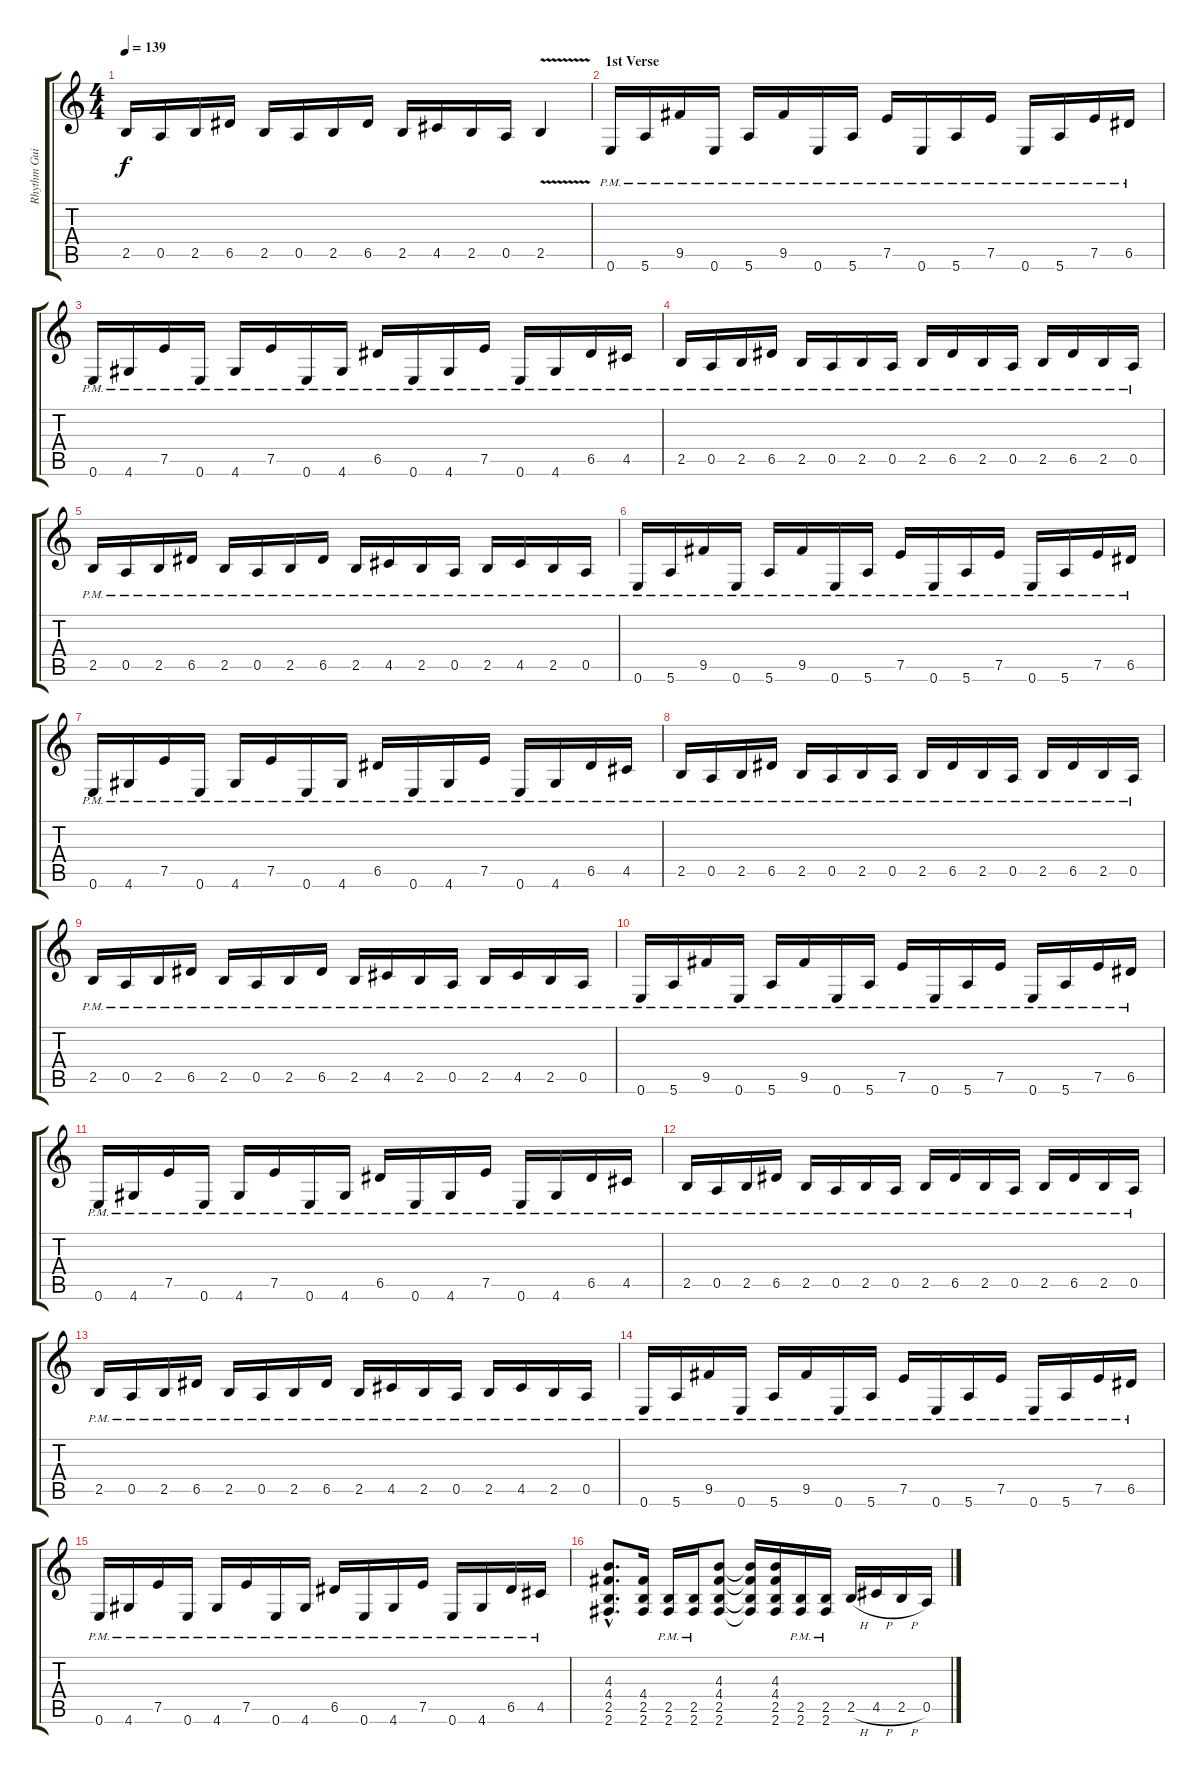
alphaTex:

\track ("Rhythm Guitar" "Rhythm Gui") {instrument distortionguitar}
\staff {score tabs}
\tuning (E4 B3 G3 D3 A2 E2) {hide}
\ts (4 4)
\tempo 139
\clef g2
\ks c
2.5.16{dy f} 0.5.16 2.5.16 6.5.16 2.5.16 0.5.16 2.5.16 6.5.16 2.5.16 4.5.16 2.5.16 0.5.16 2.5{v}.4 |
\section ("" "1st Verse")
0.6{pm}.16 5.6{pm}.16 9.5{pm}.16 0.6{pm}.16 5.6{pm}.16 9.5{pm}.16 0.6{pm}.16 5.6{pm}.16 7.5{pm}.16 0.6{pm}.16 5.6{pm}.16 7.5{pm}.16 0.6{pm}.16 5.6{pm}.16 7.5{pm}.16 6.5{pm}.16 |
0.6{pm}.16 4.6{pm}.16 7.5{pm}.16 0.6{pm}.16 4.6{pm}.16 7.5{pm}.16 0.6{pm}.16 4.6{pm}.16 6.5{pm}.16 0.6{pm}.16 4.6{pm}.16 7.5{pm}.16 0.6{pm}.16 4.6{pm}.16 6.5{pm}.16 4.5{pm}.16 |
2.5{pm}.16 0.5{pm}.16 2.5{pm}.16 6.5{pm}.16 2.5{pm}.16 0.5{pm}.16 2.5{pm}.16 0.5{pm}.16 2.5{pm}.16 6.5{pm}.16 2.5{pm}.16 0.5{pm}.16 2.5{pm}.16 6.5{pm}.16 2.5{pm}.16 0.5{pm}.16 |
2.5{pm}.16 0.5{pm}.16 2.5{pm}.16 6.5{pm}.16 2.5{pm}.16 0.5{pm}.16 2.5{pm}.16 6.5{pm}.16 2.5{pm}.16 4.5{pm}.16 2.5{pm}.16 0.5{pm}.16 2.5{pm}.16 4.5{pm}.16 2.5{pm}.16 0.5{pm}.16 |
0.6{pm}.16 5.6{pm}.16 9.5{pm}.16 0.6{pm}.16 5.6{pm}.16 9.5{pm}.16 0.6{pm}.16 5.6{pm}.16 7.5{pm}.16 0.6{pm}.16 5.6{pm}.16 7.5{pm}.16 0.6{pm}.16 5.6{pm}.16 7.5{pm}.16 6.5{pm}.16 |
0.6{pm}.16 4.6{pm}.16 7.5{pm}.16 0.6{pm}.16 4.6{pm}.16 7.5{pm}.16 0.6{pm}.16 4.6{pm}.16 6.5{pm}.16 0.6{pm}.16 4.6{pm}.16 7.5{pm}.16 0.6{pm}.16 4.6{pm}.16 6.5{pm}.16 4.5{pm}.16 |
2.5{pm}.16 0.5{pm}.16 2.5{pm}.16 6.5{pm}.16 2.5{pm}.16 0.5{pm}.16 2.5{pm}.16 0.5{pm}.16 2.5{pm}.16 6.5{pm}.16 2.5{pm}.16 0.5{pm}.16 2.5{pm}.16 6.5{pm}.16 2.5{pm}.16 0.5{pm}.16 |
2.5{pm}.16 0.5{pm}.16 2.5{pm}.16 6.5{pm}.16 2.5{pm}.16 0.5{pm}.16 2.5{pm}.16 6.5{pm}.16 2.5{pm}.16 4.5{pm}.16 2.5{pm}.16 0.5{pm}.16 2.5{pm}.16 4.5{pm}.16 2.5{pm}.16 0.5{pm}.16 |
0.6{pm}.16 5.6{pm}.16 9.5{pm}.16 0.6{pm}.16 5.6{pm}.16 9.5{pm}.16 0.6{pm}.16 5.6{pm}.16 7.5{pm}.16 0.6{pm}.16 5.6{pm}.16 7.5{pm}.16 0.6{pm}.16 5.6{pm}.16 7.5{pm}.16 6.5{pm}.16 |
0.6{pm}.16 4.6{pm}.16 7.5{pm}.16 0.6{pm}.16 4.6{pm}.16 7.5{pm}.16 0.6{pm}.16 4.6{pm}.16 6.5{pm}.16 0.6{pm}.16 4.6{pm}.16 7.5{pm}.16 0.6{pm}.16 4.6{pm}.16 6.5{pm}.16 4.5{pm}.16 |
2.5{pm}.16 0.5{pm}.16 2.5{pm}.16 6.5{pm}.16 2.5{pm}.16 0.5{pm}.16 2.5{pm}.16 0.5{pm}.16 2.5{pm}.16 6.5{pm}.16 2.5{pm}.16 0.5{pm}.16 2.5{pm}.16 6.5{pm}.16 2.5{pm}.16 0.5{pm}.16 |
2.5{pm}.16 0.5{pm}.16 2.5{pm}.16 6.5{pm}.16 2.5{pm}.16 0.5{pm}.16 2.5{pm}.16 6.5{pm}.16 2.5{pm}.16 4.5{pm}.16 2.5{pm}.16 0.5{pm}.16 2.5{pm}.16 4.5{pm}.16 2.5{pm}.16 0.5{pm}.16 |
0.6{pm}.16 5.6{pm}.16 9.5{pm}.16 0.6{pm}.16 5.6{pm}.16 9.5{pm}.16 0.6{pm}.16 5.6{pm}.16 7.5{pm}.16 0.6{pm}.16 5.6{pm}.16 7.5{pm}.16 0.6{pm}.16 5.6{pm}.16 7.5{pm}.16 6.5{pm}.16 |
0.6{pm}.16 4.6{pm}.16 7.5{pm}.16 0.6{pm}.16 4.6{pm}.16 7.5{pm}.16 0.6{pm}.16 4.6{pm}.16 6.5{pm}.16 0.6{pm}.16 4.6{pm}.16 7.5{pm}.16 0.6{pm}.16 4.6{pm}.16 6.5{pm}.16 4.5{pm}.16 |
(4.3{hac} 4.4{hac} 2.5{hac} 2.6{hac}).8{d} (4.4 2.5 2.6).16 (2.5{pm} 2.6{pm}).16 (2.5{pm} 2.6{pm}).16 (4.3 4.4 2.5 2.6).8 (4.3{t} 4.4{t} 2.5{t} 2.6{t}).16 (4.3 4.4 2.5 2.6).16 (2.5{pm} 2.6{pm}).16 (2.5{pm} 2.6{pm}).16 2.5{h}.16 4.5{h}.16 2.5{h}.16 0.5.16
